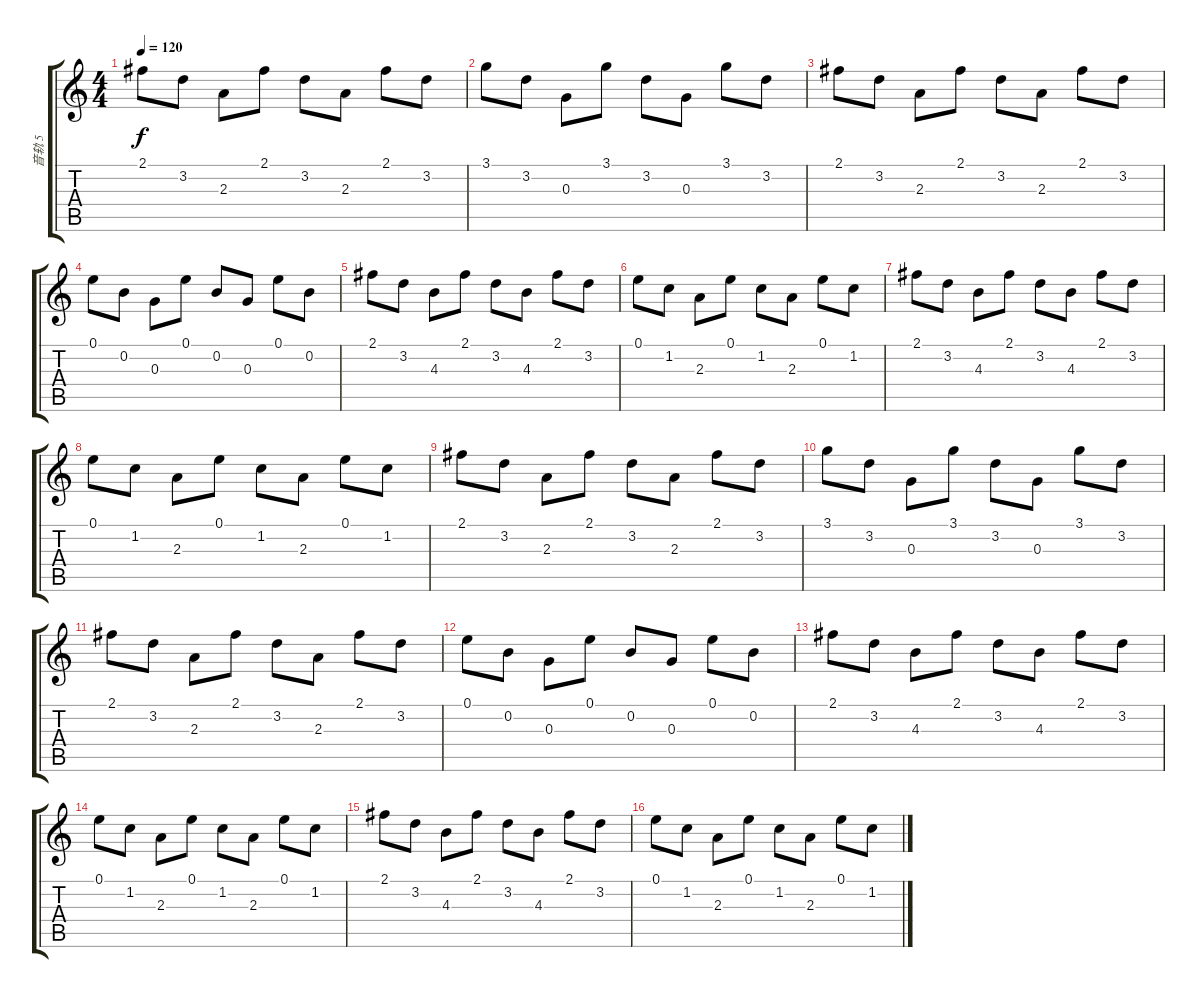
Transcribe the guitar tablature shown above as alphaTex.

\track ("音轨 5" "音轨 5") {instrument electricguitarclean}
\staff {score tabs}
\tuning (E4 B3 G3 D3 A2 E2) {hide}
\ts (4 4)
\tempo 120
\clef g2
\ks c
2.1.8{dy f} 3.2.8 2.3.8 2.1.8 3.2.8 2.3.8 2.1.8 3.2.8 |
3.1.8 3.2.8 0.3.8 3.1.8 3.2.8 0.3.8 3.1.8 3.2.8 |
2.1.8 3.2.8 2.3.8 2.1.8 3.2.8 2.3.8 2.1.8 3.2.8 |
0.1.8 0.2.8 0.3.8 0.1.8 0.2.8 0.3.8 0.1.8 0.2.8 |
2.1.8 3.2.8 4.3.8 2.1.8 3.2.8 4.3.8 2.1.8 3.2.8 |
0.1.8 1.2.8 2.3.8 0.1.8 1.2.8 2.3.8 0.1.8 1.2.8 |
2.1.8 3.2.8 4.3.8 2.1.8 3.2.8 4.3.8 2.1.8 3.2.8 |
0.1.8 1.2.8 2.3.8 0.1.8 1.2.8 2.3.8 0.1.8 1.2.8 |
2.1.8 3.2.8 2.3.8 2.1.8 3.2.8 2.3.8 2.1.8 3.2.8 |
3.1.8 3.2.8 0.3.8 3.1.8 3.2.8 0.3.8 3.1.8 3.2.8 |
2.1.8 3.2.8 2.3.8 2.1.8 3.2.8 2.3.8 2.1.8 3.2.8 |
0.1.8 0.2.8 0.3.8 0.1.8 0.2.8 0.3.8 0.1.8 0.2.8 |
2.1.8 3.2.8 4.3.8 2.1.8 3.2.8 4.3.8 2.1.8 3.2.8 |
0.1.8 1.2.8 2.3.8 0.1.8 1.2.8 2.3.8 0.1.8 1.2.8 |
2.1.8 3.2.8 4.3.8 2.1.8 3.2.8 4.3.8 2.1.8 3.2.8 |
0.1.8 1.2.8 2.3.8 0.1.8 1.2.8 2.3.8 0.1.8 1.2.8
